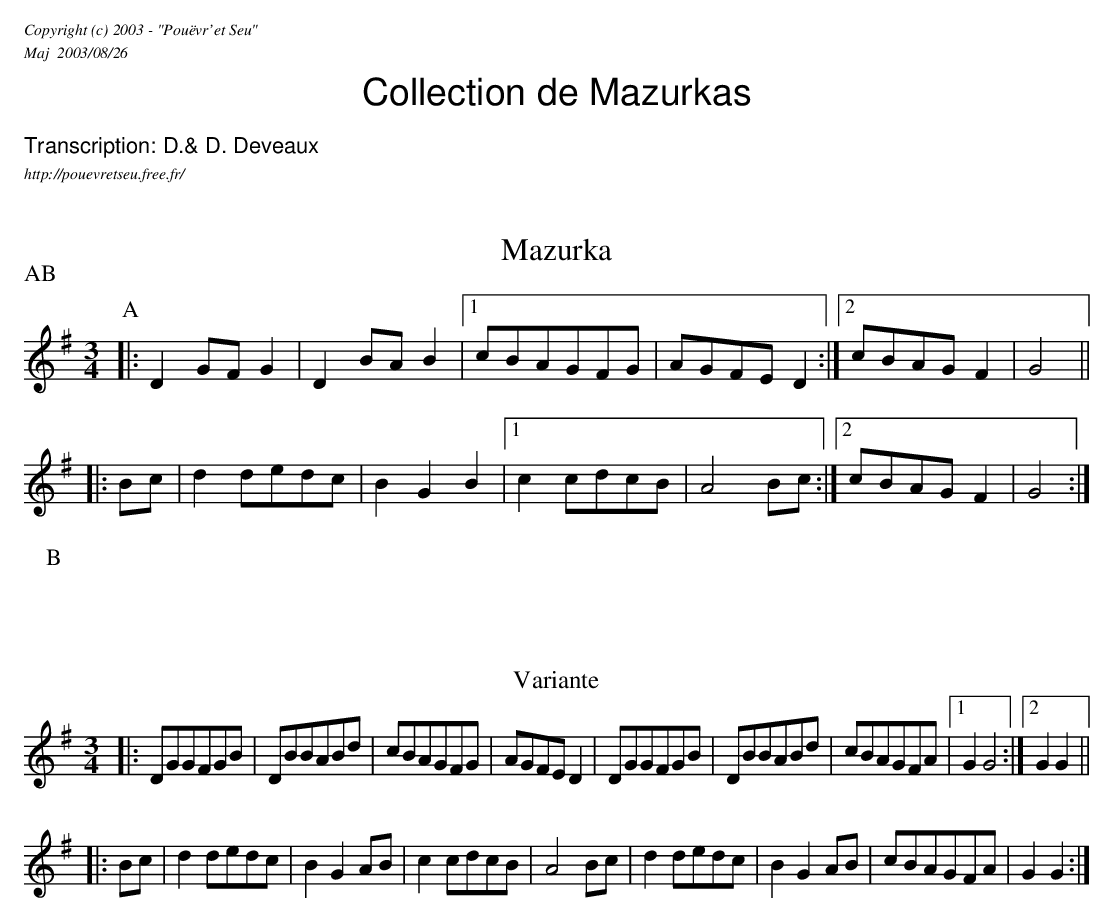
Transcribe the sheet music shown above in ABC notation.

X:1
T: Mazurka
M: 3/4
P: AB
K: G
P:A
|: D2GFG2 | D2BAB2 |1 cBAGFG | AGFED2 :|2 cBAGF2 | G4 ||
|: Bc | d2dedc | B2G2B2 |1 c2cdcB | A4Bc :|2 cBAGF2 | G4 :|
P:B
T:Variante
|: DGGFGB | DBBABd | cBAGFG | AGFED2 | \
   DGGFGB | DBBABd | cBAGFA |1 G2G4 :|2 G2G2 ||
|: Bc | d2dedc | B2G2 AB | c2cdcB | A4 Bc | \
        d2dedc | B2G2 AB | cBAGFA | G2G2 :|
